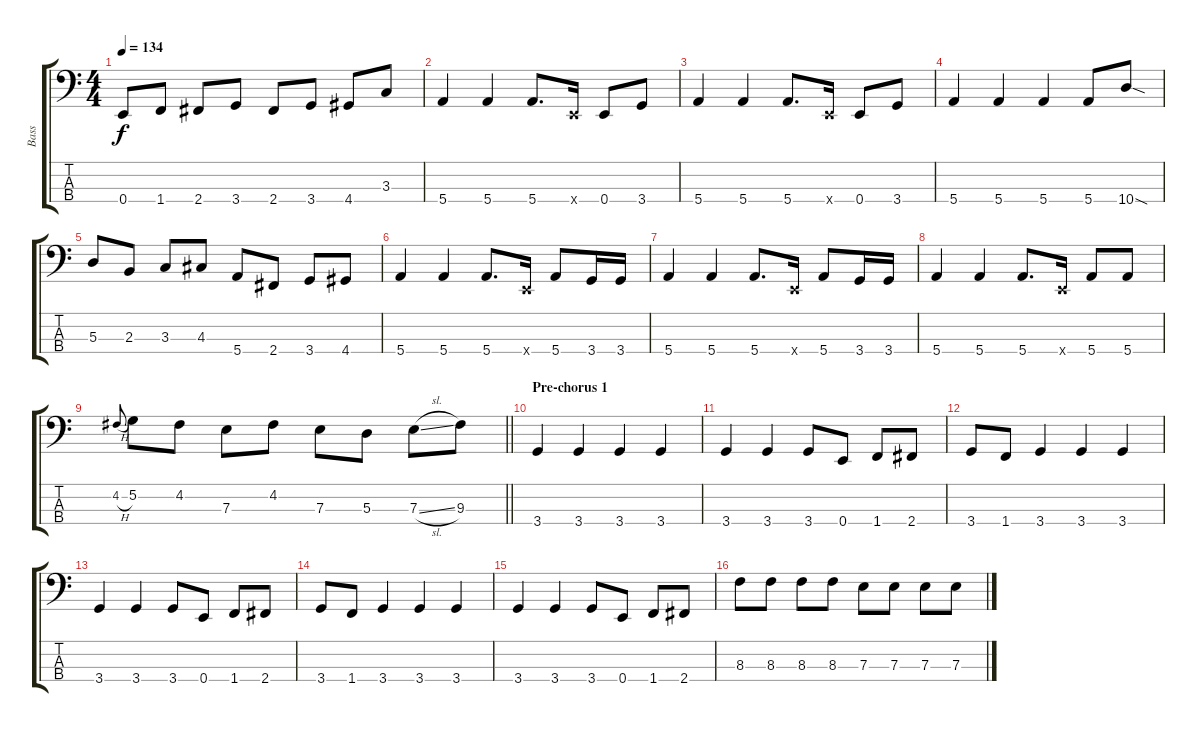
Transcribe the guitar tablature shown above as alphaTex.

\track ("Bass" "Bass") {instrument electricbassfinger}
\staff {score tabs}
\tuning (G2 D2 A1 E1) {hide}
\ts (4 4)
\tempo 134
\clef f4
\ks aminor
0.4.8{dy f} 1.4.8 2.4.8 3.4.8 2.4.8 3.4.8 4.4.8 3.3.8 |
5.4.4 5.4.4 5.4.8{d} 0.4{x}.16 0.4.8 3.4.8 |
5.4.4 5.4.4 5.4.8{d} 0.4{x}.16 0.4.8 3.4.8 |
5.4.4 5.4.4 5.4.4 5.4.8 10.4{sod}.8 |
5.3.8 2.3.8 3.3.8 4.3.8 5.4.8 2.4.8 3.4.8 4.4.8 |
5.4.4 5.4.4 5.4.8{d} 0.4{x}.16 5.4.8 3.4.16 3.4.16 |
5.4.4 5.4.4 5.4.8{d} 0.4{x}.16 5.4.8 3.4.16 3.4.16 |
5.4.4 5.4.4 5.4.8{d} 0.4{x}.16 5.4.8 5.4.8 |
\barLineRight lightlight
4.2{h}.8{gr onbeat} 5.2.8 4.2.8 7.3.8 4.2.8 7.3.8 5.3.8 7.3{sl}.8 9.3.8 |
\section ("" "Pre-chorus 1")
3.4.4 3.4.4 3.4.4 3.4.4 |
3.4.4 3.4.4 3.4.8 0.4.8 1.4.8 2.4.8 |
3.4.8 1.4.8 3.4.4 3.4.4 3.4.4 |
3.4.4 3.4.4 3.4.8 0.4.8 1.4.8 2.4.8 |
3.4.8 1.4.8 3.4.4 3.4.4 3.4.4 |
3.4.4 3.4.4 3.4.8 0.4.8 1.4.8 2.4.8 |
8.3.8 8.3.8 8.3.8 8.3.8 7.3.8 7.3.8 7.3.8 7.3.8
